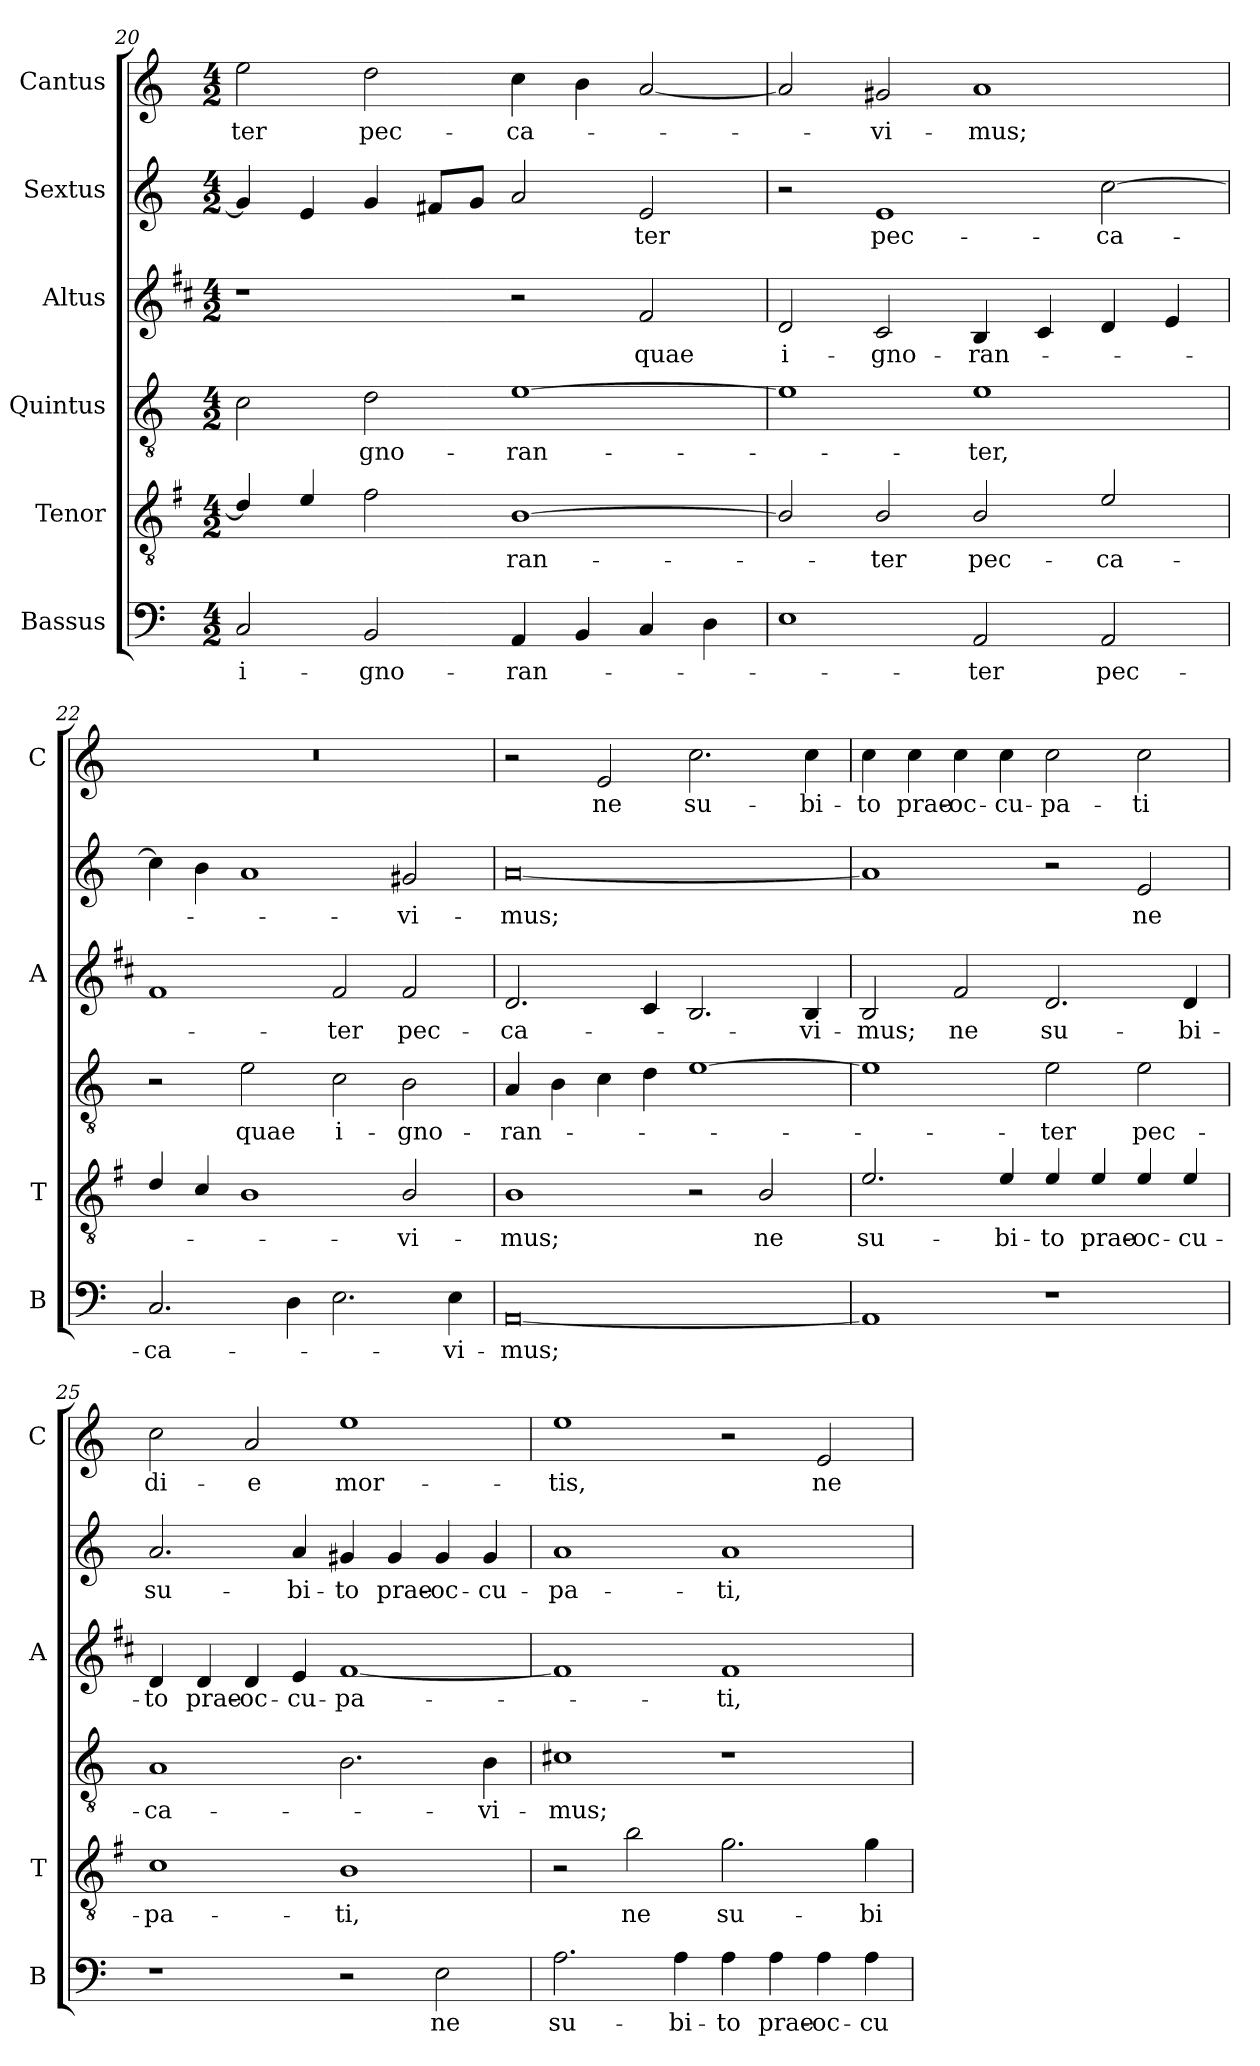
**kern	**text	**kern	**text	**kern	**text	**kern	**text	**kern	**text	**kern	**text
*part6	*part6	*part5	*part5	*part4	*part4	*part3	*part3	*part2	*part2	*part1	*part1
*staff6	*staff6	*staff5	*staff5	*staff4	*staff4	*staff3	*staff3	*staff2	*staff2	*staff1	*staff1
*I"Bassus	*	*I"Tenor	*	*I"Quintus	*	*I"Altus	*	*I"Sextus	*	*I"Cantus	*
*I'B	*	*I'T	*	*	*	*I'A	*	*	*	*I'C	*
*clefF4	*	*clefGv2	*	*clefGv2	*	*clefG2	*	*clefG2	*	*clefG2	*
*	*	*ITrd4c7	*	*	*	*ITrd1c2	*	*	*	*	*
*k[]	*	*k[]	*	*k[]	*	*k[]	*	*k[]	*	*k[]	*
*C:	*	*C:	*	*C:	*	*C:	*	*C:	*	*C:	*
*M4/2	*	*M4/2	*	*M4/2	*	*M4/2	*	*M4/2	*	*M4/2	*
=20	=20	=20	=20	=20	=20	=20	=20	=20	=20	=20	=20
!	!LO:LY:b	!	!	!	!	!	!	!	!	!	!LO:LY:b
2C/	i-	4G/]	.	2c\	.	1r	.	4g/]	.	2ee\	-ter
.	.	4A/	.	.	.	.	.	4e/	.	.	.
!	!LO:LY:b	!	!	!	!LO:LY:b	!	!	!	!	!	!LO:LY:b
2BB/	-gno-	2B\	.	2d\	-gno-	.	.	4g/	.	2dd\	pec-
.	.	.	.	.	.	.	.	8f#X/L	.	.	.
.	.	.	.	.	.	.	.	8g/J	.	.	.
!	!LO:LY:b	!	!LO:LY:b	!	!LO:LY:b	!	!	!	!	!	!LO:LY:b
4AA/	-ran-	[1E	-ran-	[1e	-ran-	2r	.	2a/	.	4cc\	-ca-
4BB/	.	.	.	.	.	.	.	.	.	4b\	.
!	!	!	!	!	!	!	!LO:LY:b	!	!LO:LY:b	!	!
4C/	.	.	.	.	.	2e/	quae	2e/	-ter	[2a/	.
4D\	.	.	.	.	.	.	.	.	.	.	.
=21	=21	=21	=21	=21	=21	=21	=21	=21	=21	=21	=21
!	!	!	!	!	!	!	!LO:LY:b	!	!	!	!
1E	.	2E/]	.	1e]	.	2c/	i-	2r	.	2a/]	.
!	!	!	!LO:LY:b	!	!	!	!LO:LY:b	!	!LO:LY:b	!	!LO:LY:b
.	.	2E/	-ter	.	.	2B/	-gno-	1e	pec-	2g#X/	-vi-
!	!LO:LY:b	!	!LO:LY:b	!	!LO:LY:b	!	!LO:LY:b	!	!	!	!LO:LY:b
2AA/	-ter	2E/	pec-	1e	-ter,	4A/	-ran-	.	.	1a	-mus;
.	.	.	.	.	.	4B/	.	.	.	.	.
!	!LO:LY:b	!	!LO:LY:b	!	!	!	!	!	!LO:LY:b	!	!
2AA/	pec-	2A/	-ca-	.	.	4c/	.	[2cc\	-ca-	.	.
.	.	.	.	.	.	4d/	.	.	.	.	.
=22	=22	=22	=22	=22	=22	=22	=22	=22	=22	=22	=22
!	!LO:LY:b	!	!	!	!	!	!	!	!	!	!
2.C/	-ca-	4G/	.	2r	.	1e	.	4cc\]	.	0r	.
.	.	4F/	.	.	.	.	.	4b\	.	.	.
!	!	!	!	!	!LO:LY:b	!	!	!	!	!	!
.	.	1E	.	2e\	quae	.	.	1a	.	.	.
4D\	.	.	.	.	.	.	.	.	.	.	.
!	!	!	!	!	!LO:LY:b	!	!LO:LY:b	!	!	!	!
2.E\	.	.	.	2c\	i-	2e/	-ter	.	.	.	.
!	!	!	!LO:LY:b	!	!LO:LY:b	!	!LO:LY:b	!	!LO:LY:b	!	!
.	.	2E/	-vi-	2B\	-gno-	2e/	pec-	2g#X/	-vi-	.	.
!	!LO:LY:b	!	!	!	!	!	!	!	!	!	!
4E\	-vi-	.	.	.	.	.	.	.	.	.	.
=23	=23	=23	=23	=23	=23	=23	=23	=23	=23	=23	=23
!	!LO:LY:b	!	!LO:LY:b	!	!LO:LY:b	!	!LO:LY:b	!	!LO:LY:b	!	!
[0AA	-mus;	1E	-mus;	4A/	-ran-	2.c/	-ca-	[0a	-mus;	2r	.
.	.	.	.	4B\	.	.	.	.	.	.	.
!	!	!	!	!	!	!	!	!	!	!	!LO:LY:b
.	.	.	.	4c\	.	.	.	.	.	2e/	ne
.	.	.	.	4d\	.	4B/	.	.	.	.	.
!	!	!	!	!	!	!	!	!	!	!	!LO:LY:b
.	.	2r	.	[1e	.	2.A/	.	.	.	2.cc\	su-
!	!	!	!LO:LY:b	!	!	!	!	!	!	!	!
.	.	2E/	ne	.	.	.	.	.	.	.	.
!	!	!	!	!	!	!	!LO:LY:b	!	!	!	!LO:LY:b
.	.	.	.	.	.	4A/	-vi-	.	.	4cc\	-bi-
!!LO:LB:g=z
=24	=24	=24	=24	=24	=24	=24	=24	=24	=24	=24	=24
!	!	!	!LO:LY:b	!	!	!	!LO:LY:b	!	!	!	!LO:LY:b
1AA]	.	2.A/	su-	1e]	.	2A/	-mus;	1a]	.	4cc\	-to
!	!	!	!	!	!	!	!	!	!	!	!LO:LY:b
.	.	.	.	.	.	.	.	.	.	4cc\	prae-
!	!	!	!	!	!	!	!LO:LY:b	!	!	!	!LO:LY:b
.	.	.	.	.	.	2e/	ne	.	.	4cc\	-oc-
!	!	!	!LO:LY:b	!	!	!	!	!	!	!	!LO:LY:b
.	.	4A/	-bi-	.	.	.	.	.	.	4cc\	-cu-
!	!	!	!LO:LY:b	!	!LO:LY:b	!	!LO:LY:b	!	!	!	!LO:LY:b
1r	.	4A/	-to	2e\	-ter	2.c/	su-	2r	.	2cc\	-pa-
!	!	!	!LO:LY:b	!	!	!	!	!	!	!	!
.	.	4A/	prae-	.	.	.	.	.	.	.	.
!	!	!	!LO:LY:b	!	!LO:LY:b	!	!	!	!LO:LY:b	!	!LO:LY:b
.	.	4A/	-oc-	2e\	pec-	.	.	2e/	ne	2cc\	-ti
!	!	!	!LO:LY:b	!	!	!	!LO:LY:b	!	!	!	!
.	.	4A/	-cu-	.	.	4c/	-bi-	.	.	.	.
=25	=25	=25	=25	=25	=25	=25	=25	=25	=25	=25	=25
!	!	!	!LO:LY:b	!	!LO:LY:b	!	!LO:LY:b	!	!LO:LY:b	!	!LO:LY:b
1r	.	1F	-pa-	1A	-ca-	4c/	-to	2.a/	su-	2cc\	di-
!	!	!	!	!	!	!	!LO:LY:b	!	!	!	!
.	.	.	.	.	.	4c/	prae-	.	.	.	.
!	!	!	!	!	!	!	!LO:LY:b	!	!	!	!LO:LY:b
.	.	.	.	.	.	4c/	-oc-	.	.	2a/	-e
!	!	!	!	!	!	!	!LO:LY:b	!	!LO:LY:b	!	!
.	.	.	.	.	.	4d/	-cu-	4a/	-bi-	.	.
!	!	!	!LO:LY:b	!	!	!	!LO:LY:b	!	!LO:LY:b	!	!LO:LY:b
2r	.	1E	-ti,	2.B\	.	[1e	-pa-	4g#X/	-to	1ee	mor-
!	!	!	!	!	!	!	!	!	!LO:LY:b	!	!
.	.	.	.	.	.	.	.	4g#/	prae-	.	.
!	!LO:LY:b	!	!	!	!	!	!	!	!LO:LY:b	!	!
2E\	ne	.	.	.	.	.	.	4g#/	-oc-	.	.
!	!	!	!	!	!LO:LY:b	!	!	!	!LO:LY:b	!	!
.	.	.	.	4B\	-vi-	.	.	4g#/	-cu-	.	.
=26	=26	=26	=26	=26	=26	=26	=26	=26	=26	=26	=26
!	!LO:LY:b	!	!	!	!LO:LY:b	!	!	!	!LO:LY:b	!	!LO:LY:b
2.A\	su-	2r	.	1c#X	-mus;	1e]	.	1a	-pa-	1ee	-tis,
!	!	!	!LO:LY:b	!	!	!	!	!	!	!	!
.	.	2e\	ne	.	.	.	.	.	.	.	.
!	!LO:LY:b	!	!	!	!	!	!	!	!	!	!
4A\	-bi-	.	.	.	.	.	.	.	.	.	.
!	!LO:LY:b	!	!LO:LY:b	!	!	!	!LO:LY:b	!	!LO:LY:b	!	!
4A\	-to	2.c\	su-	1r	.	1e	-ti,	1a	-ti,	2r	.
!	!LO:LY:b	!	!	!	!	!	!	!	!	!	!
4A\	prae-	.	.	.	.	.	.	.	.	.	.
!	!LO:LY:b	!	!	!	!	!	!	!	!	!	!LO:LY:b
4A\	-oc-	.	.	.	.	.	.	.	.	2e/	ne
!	!LO:LY:b	!	!LO:LY:b	!	!	!	!	!	!	!	!
4A\	-cu-	4c\	-bi-	.	.	.	.	.	.	.	.
=	=	=	=	=	=	=	=	=	=	=	=
*-	*-	*-	*-	*-	*-	*-	*-	*-	*-	*-	*-
